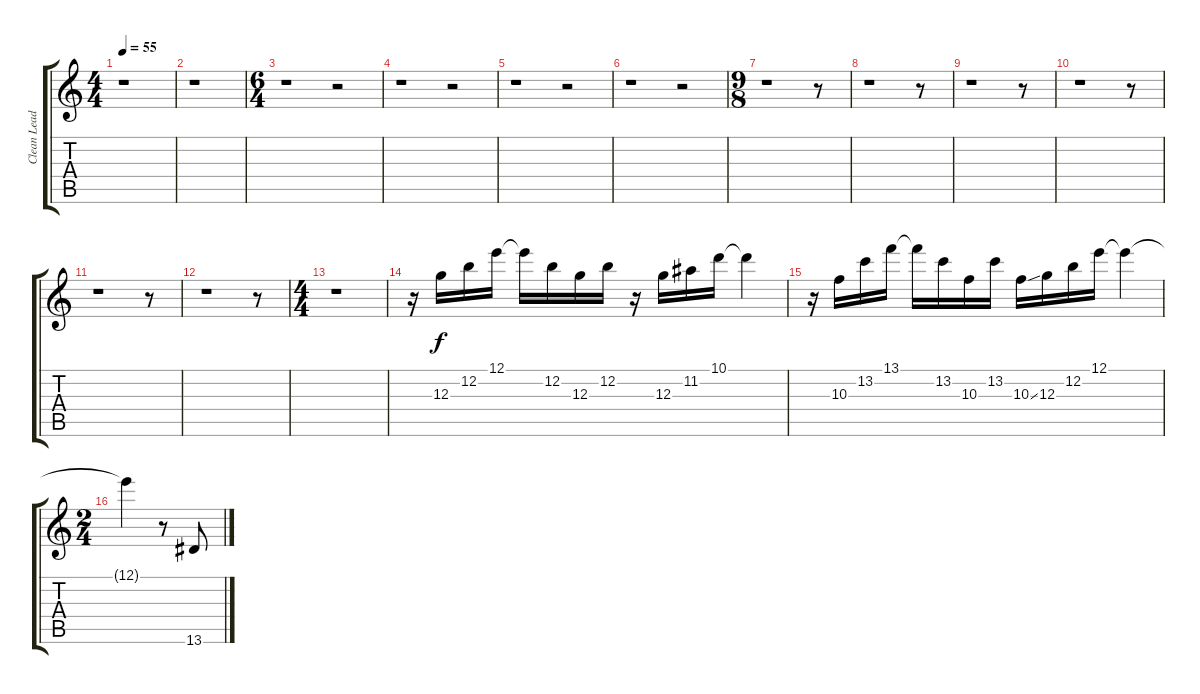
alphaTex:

\track ("Clean Lead" "Clean Lead") {instrument electricguitarclean}
\staff {score tabs}
\tuning (E4 B3 G3 D3 A2 D2) {hide}
\ts (4 4)
\tempo 55
\clef g2
\ks c
r.1{dy f} |
r.1 |
\ts (6 4)
r.1 r.2 |
r.1 r.2 |
r.1 r.2 |
r.1 r.2 |
\ts (9 8)
r.1 r.8 |
r.1 r.8 |
r.1 r.8 |
r.1 r.8 |
r.1 r.8 |
r.1 r.8 |
\ts (4 4)
r.1 |
r.16 12.3.16 12.2.16 12.1.16 12.1{t}.16 12.2.16 12.3.16 12.2.16 r.16 12.3.16 11.2.16 10.1.16 10.1{t}.4 |
r.16 10.3.16 13.2.16 13.1.16 13.1{t}.16 13.2.16 10.3.16 13.2.16 10.3{ss}.16 12.3.16 12.2.16 12.1.16 12.1{t}.4 |
\ts (2 4)
12.1{t}.4 r.8 13.6.8
